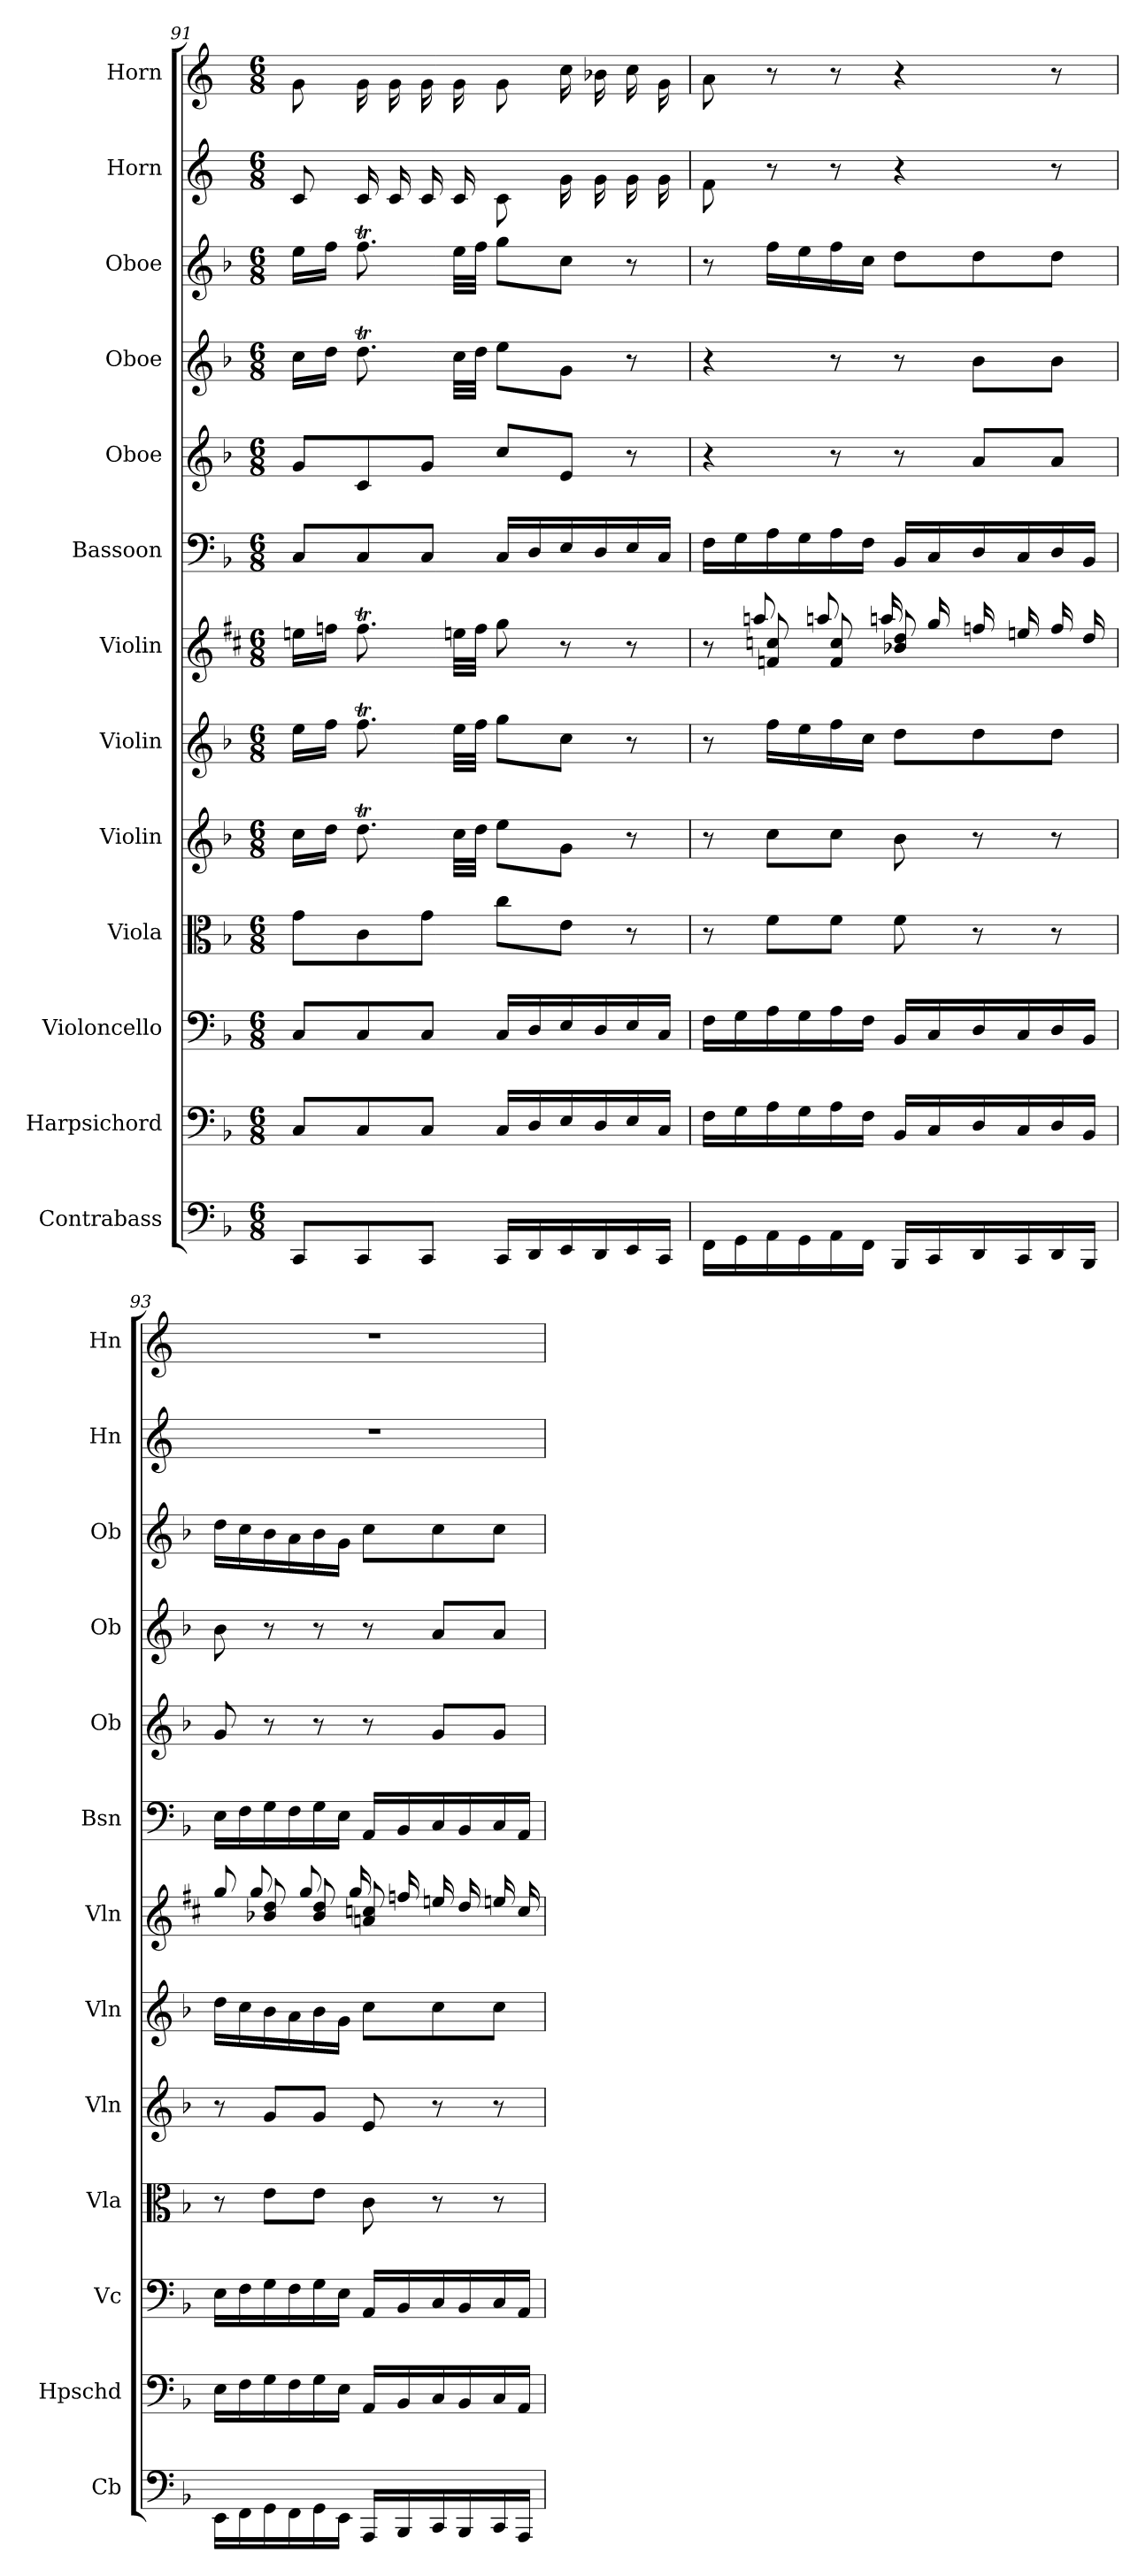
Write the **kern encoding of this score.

**kern	**kern	**kern	**kern	**kern	**kern	**kern	**kern	**kern	**kern	**kern	**kern	**kern
*part13	*part12	*part11	*part10	*part9	*part8	*part7	*part6	*part5	*part4	*part3	*part2	*part1
*staff13	*staff12	*staff11	*staff10	*staff9	*staff8	*staff7	*staff6	*staff5	*staff4	*staff3	*staff2	*staff1
*I"Contrabass	*I"Harpsichord	*I"Violoncello	*I"Viola	*I"Violin	*I"Violin	*I"Violin	*I"Bassoon	*I"Oboe	*I"Oboe	*I"Oboe	*I"Horn	*I"Horn
*I'Cb	*I'Hpschd	*I'Vc	*I'Vla	*I'Vln	*I'Vln	*I'Vln	*I'Bsn	*I'Ob	*I'Ob	*I'Ob	*I'Hn	*I'Hn
*clefF4	*clefF4	*clefF4	*clefC3	*clefG2	*clefG2	*clefG2	*clefF4	*clefG2	*clefG2	*clefG2	*clefG2	*clefG2
*ITrd7c12	*	*	*	*	*	*	*	*	*	*	*ITrd4c7	*ITrd4c7
*k[b-]	*k[b-]	*k[b-]	*k[b-]	*k[b-]	*k[b-]	*k[f#c#]	*k[b-]	*k[b-]	*k[b-]	*k[b-]	*k[b-]	*k[b-]
*F:	*F:	*F:	*F:	*F:	*F:	*D:	*F:	*F:	*F:	*F:	*F:	*F:
*M6/8	*M6/8	*M6/8	*M6/8	*M6/8	*M6/8	*M6/8	*M6/8	*M6/8	*M6/8	*M6/8	*M6/8	*M6/8
=91	=91	=91	=91	=91	=91	=91	=91	=91	=91	=91	=91	=91
8CCC/L	8C/L	8C/L	8g\L	16cc\LL	16ee\LL	16een\LL	8C/L	8g/L	16cc\LL	16ee\LL	8F/	8c\
.	.	.	.	16dd\JJ	16ff\JJ	16ffn\JJ	.	.	16dd\JJ	16ff\JJ	.	.
8CCC/	8C/	8C/	8c\	8.ddT\	8.ffT\	8.ffT\	8C/	8c/	8.ddT\	8.ffT\	16F/	16c\
.	.	.	.	.	.	.	.	.	.	.	16F/	16c\
8CCC/J	8C/J	8C/J	8g\J	.	.	.	8C/J	8g/J	.	.	16F/	16c\
.	.	.	.	32cc\LLL	32ee\LLL	32een\LLL	.	.	32cc\LLL	32ee\LLL	16F/	16c\
.	.	.	.	32dd\JJJ	32ff\JJJ	32ff\JJJ	.	.	32dd\JJJ	32ff\JJJ	.	.
16CCC/LL	16C/LL	16C/LL	8cc\L	8ee\L	8gg\L	8gg\	16C/LL	8cc/L	8ee\L	8gg\L	8F\	8c\
16DDD/	16D/	16D/	.	.	.	.	16D/	.	.	.	.	.
16EEE/	16E/	16E/	8e\J	8g\J	8cc\J	8r	16E/	8e/J	8g\J	8cc\J	16c\	16f\
16DDD/	16D/	16D/	.	.	.	.	16D/	.	.	.	16c\	16e-X\
16EEE/	16E/	16E/	8r	8r	8r	8r	16E/	8r	8r	8r	16c\	16f\
16CCC/JJ	16C/JJ	16C/JJ	.	.	.	.	16C/JJ	.	.	.	16c\	16c\
=92	=92	=92	=92	=92	=92	=92	=92	=92	=92	=92	=92	=92
*	*	*	*	*	*	*^	*	*	*	*	*	*
16FFF\LL	16F\LL	16F\LL	8r	8r	8r	8r	8ryy	16F\LL	4r	4r	8r	8B-\	8d\
16GGG\	16G\	16G\	.	.	.	.	.	16G\	.	.	.	.	.
16AAA\	16A\	16A\	8f\L	8cc\L	16ff\LL	8fn/ 8ccn/	8aan/	16A\	.	.	16ff\LL	8r	8r
16GGG\	16G\	16G\	.	.	16ee\	.	.	16G\	.	.	16ee\	.	.
16AAA\	16A\	16A\	8f\J	8cc\J	16ff\	8f/ 8cc/	8aan/	16A\	8r	8r	16ff\	8r	8r
16FFF\JJ	16F\JJ	16F\JJ	.	.	16cc\JJ	.	.	16F\JJ	.	.	16cc\JJ	.	.
16BBBB-/LL	16BB-/LL	16BB-/LL	8f\	8b-\	8dd\L	8b-X/ 8dd/	16aan/	16BB-/LL	8r	8r	8dd\L	4r	4r
16CCC/	16C/	16C/	.	.	.	.	16gg/	16C/	.	.	.	.	.
16DDD/	16D/	16D/	8r	8r	8dd\	16ffn/	4ryy	16D/	8a/L	8b-\L	8dd\	.	.
16CCC/	16C/	16C/	.	.	.	16een/	.	16C/	.	.	.	.	.
16DDD/	16D/	16D/	8r	8r	8dd\J	16ff/	.	16D/	8a/J	8b-\J	8dd\J	8r	8r
16BBBB-/JJ	16BB-/JJ	16BB-/JJ	.	.	.	16dd/	.	16BB-/JJ	.	.	.	.	.
=93	=93	=93	=93	=93	=93	=93	=93	=93	=93	=93	=93	=93	=93
16EEE\LL	16E\LL	16E\LL	8r	8r	16dd\LL	8gg/	8ryy	16E\LL	8g/	8b-\	16dd\LL	2.r	2.r
16FFF\	16F\	16F\	.	.	16cc\	.	.	16F\	.	.	16cc\	.	.
16GGG\	16G\	16G\	8e\L	8g/L	16b-\	8b-X/ 8dd/	8gg/	16G\	8r	8r	16b-\	.	.
16FFF\	16F\	16F\	.	.	16a\	.	.	16F\	.	.	16a\	.	.
16GGG\	16G\	16G\	8e\J	8g/J	16b-\	8b-/ 8dd/	8gg/	16G\	8r	8r	16b-\	.	.
16EEE\JJ	16E\JJ	16E\JJ	.	.	16g\JJ	.	.	16E\JJ	.	.	16g\JJ	.	.
16AAAA/LL	16AA/LL	16AA/LL	8c\	8e/	8cc\L	8an/ 8ccn/	16gg/	16AA/LL	8r	8r	8cc\L	.	.
16BBBB-/	16BB-/	16BB-/	.	.	.	.	16ffn/	16BB-/	.	.	.	.	.
16CCC/	16C/	16C/	8r	8r	8cc\	16een/	4ryy	16C/	8g/L	8a/L	8cc\	.	.
16BBBB-/	16BB-/	16BB-/	.	.	.	16dd/	.	16BB-/	.	.	.	.	.
16CCC/	16C/	16C/	8r	8r	8cc\J	16een/	.	16C/	8g/J	8a/J	8cc\J	.	.
16AAAA/JJ	16AA/JJ	16AA/JJ	.	.	.	16cc/	.	16AA/JJ	.	.	.	.	.
*	*	*	*	*	*	*v	*v	*	*	*	*	*	*
=	=	=	=	=	=	=	=	=	=	=	=	=
*-	*-	*-	*-	*-	*-	*-	*-	*-	*-	*-	*-	*-
